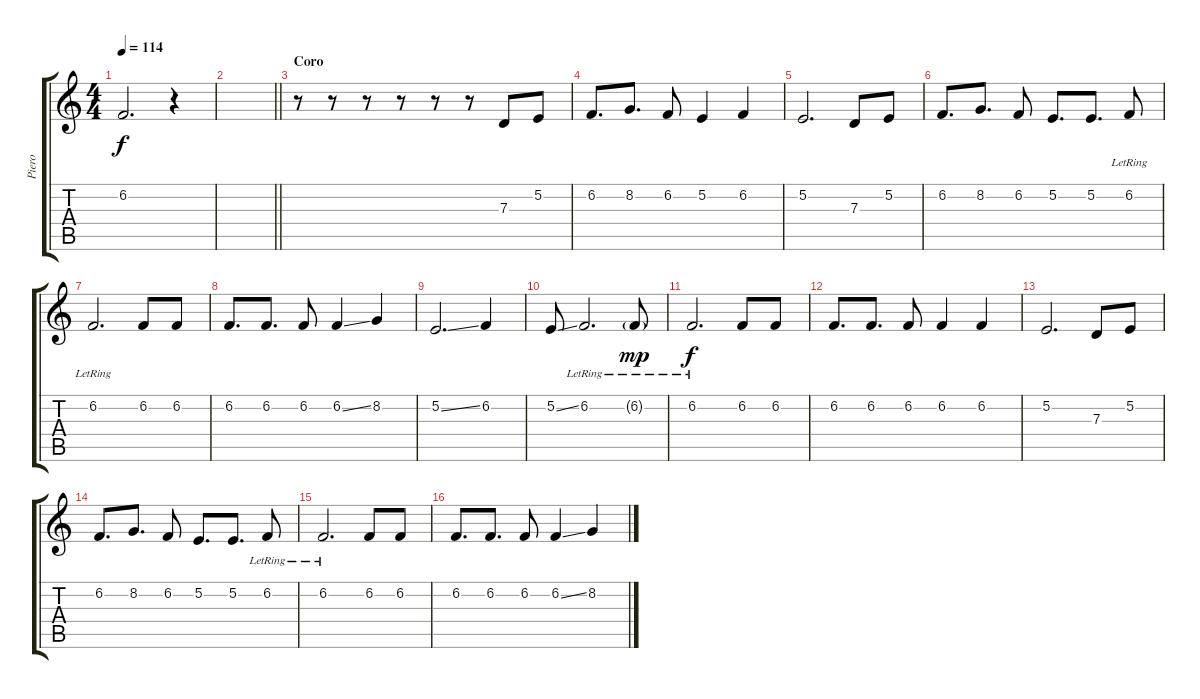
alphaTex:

\track ("Piero" "Piero") {instrument clarinet}
\staff {score tabs}
\tuning (E4 B3 G3 D3 A2 E2) {hide}
\ts (4 4)
\tempo 114
\clef g2
\ks c
6.2.2{d dy f} r.4 |
\barLineRight lightlight
|
\section ("" "Coro")
r.8 r.8 r.8 r.8 r.8 r.8 7.3.8 5.2.8 |
6.2.8{d} 8.2.8{d} 6.2.8 5.2.4 6.2.4 |
5.2.2{d} 7.3.8 5.2.8 |
6.2.8{d} 8.2.8{d} 6.2.8 5.2.8{d} 5.2.8{d} 6.2{lr}.8 |
6.2{lr}.2{d} 6.2.8 6.2.8 |
6.2.8{d} 6.2.8{d} 6.2.8 6.2{ss}.4 8.2.4 |
5.2{ss}.2{d} 6.2.4 |
5.2{ss}.8 6.2{lr}.2{d} 6.2{g lr}.8{dy mp} |
6.2{lr}.2{d dy f} 6.2.8 6.2.8 |
6.2.8{d} 6.2.8{d} 6.2.8 6.2.4 6.2.4 |
5.2.2{d} 7.3.8 5.2.8 |
6.2.8{d} 8.2.8{d} 6.2.8 5.2.8{d} 5.2.8{d} 6.2{lr}.8 |
6.2{lr}.2{d} 6.2.8 6.2.8 |
6.2.8{d} 6.2.8{d} 6.2.8 6.2{ss}.4 8.2.4
